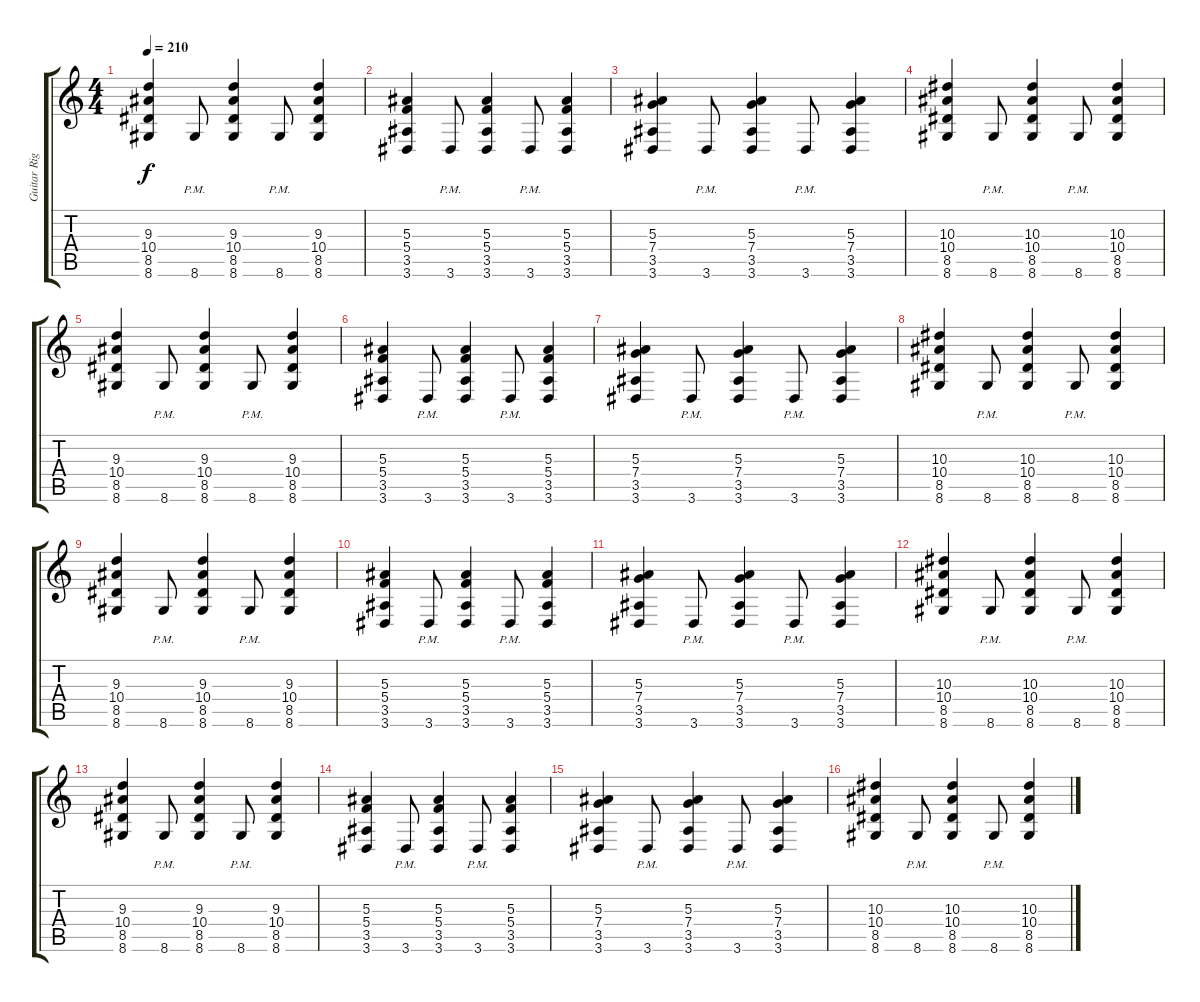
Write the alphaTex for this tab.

\track ("Guitar Right" "Guitar Rig") {instrument distortionguitar}
\staff {score tabs}
\tuning (D4 A3 F3 C3 G2 C2) {hide}
\ts (4 4)
\tempo 210
\clef g2
\ks c
(9.3 10.4 8.5 8.6).4{dy f} 8.6{pm}.8 (9.3 10.4 8.5 8.6).4 8.6{pm}.8 (9.3 10.4 8.5 8.6).4 |
(5.3 5.4 3.5 3.6).4 3.6{pm}.8 (5.3 5.4 3.5 3.6).4 3.6{pm}.8 (5.3 5.4 3.5 3.6).4 |
(5.3 7.4 3.5 3.6).4 3.6{pm}.8 (5.3 7.4 3.5 3.6).4 3.6{pm}.8 (5.3 7.4 3.5 3.6).4 |
(10.3 10.4 8.5 8.6).4 8.6{pm}.8 (10.3 10.4 8.5 8.6).4 8.6{pm}.8 (10.3 10.4 8.5 8.6).4 |
(9.3 10.4 8.5 8.6).4 8.6{pm}.8 (9.3 10.4 8.5 8.6).4 8.6{pm}.8 (9.3 10.4 8.5 8.6).4 |
(5.3 5.4 3.5 3.6).4 3.6{pm}.8 (5.3 5.4 3.5 3.6).4 3.6{pm}.8 (5.3 5.4 3.5 3.6).4 |
(5.3 7.4 3.5 3.6).4 3.6{pm}.8 (5.3 7.4 3.5 3.6).4 3.6{pm}.8 (5.3 7.4 3.5 3.6).4 |
(10.3 10.4 8.5 8.6).4 8.6{pm}.8 (10.3 10.4 8.5 8.6).4 8.6{pm}.8 (10.3 10.4 8.5 8.6).4 |
(9.3 10.4 8.5 8.6).4 8.6{pm}.8 (9.3 10.4 8.5 8.6).4 8.6{pm}.8 (9.3 10.4 8.5 8.6).4 |
(5.3 5.4 3.5 3.6).4 3.6{pm}.8 (5.3 5.4 3.5 3.6).4 3.6{pm}.8 (5.3 5.4 3.5 3.6).4 |
(5.3 7.4 3.5 3.6).4 3.6{pm}.8 (5.3 7.4 3.5 3.6).4 3.6{pm}.8 (5.3 7.4 3.5 3.6).4 |
(10.3 10.4 8.5 8.6).4 8.6{pm}.8 (10.3 10.4 8.5 8.6).4 8.6{pm}.8 (10.3 10.4 8.5 8.6).4 |
(9.3 10.4 8.5 8.6).4 8.6{pm}.8 (9.3 10.4 8.5 8.6).4 8.6{pm}.8 (9.3 10.4 8.5 8.6).4 |
(5.3 5.4 3.5 3.6).4 3.6{pm}.8 (5.3 5.4 3.5 3.6).4 3.6{pm}.8 (5.3 5.4 3.5 3.6).4 |
(5.3 7.4 3.5 3.6).4 3.6{pm}.8 (5.3 7.4 3.5 3.6).4 3.6{pm}.8 (5.3 7.4 3.5 3.6).4 |
(10.3 10.4 8.5 8.6).4 8.6{pm}.8 (10.3 10.4 8.5 8.6).4 8.6{pm}.8 (10.3 10.4 8.5 8.6).4
